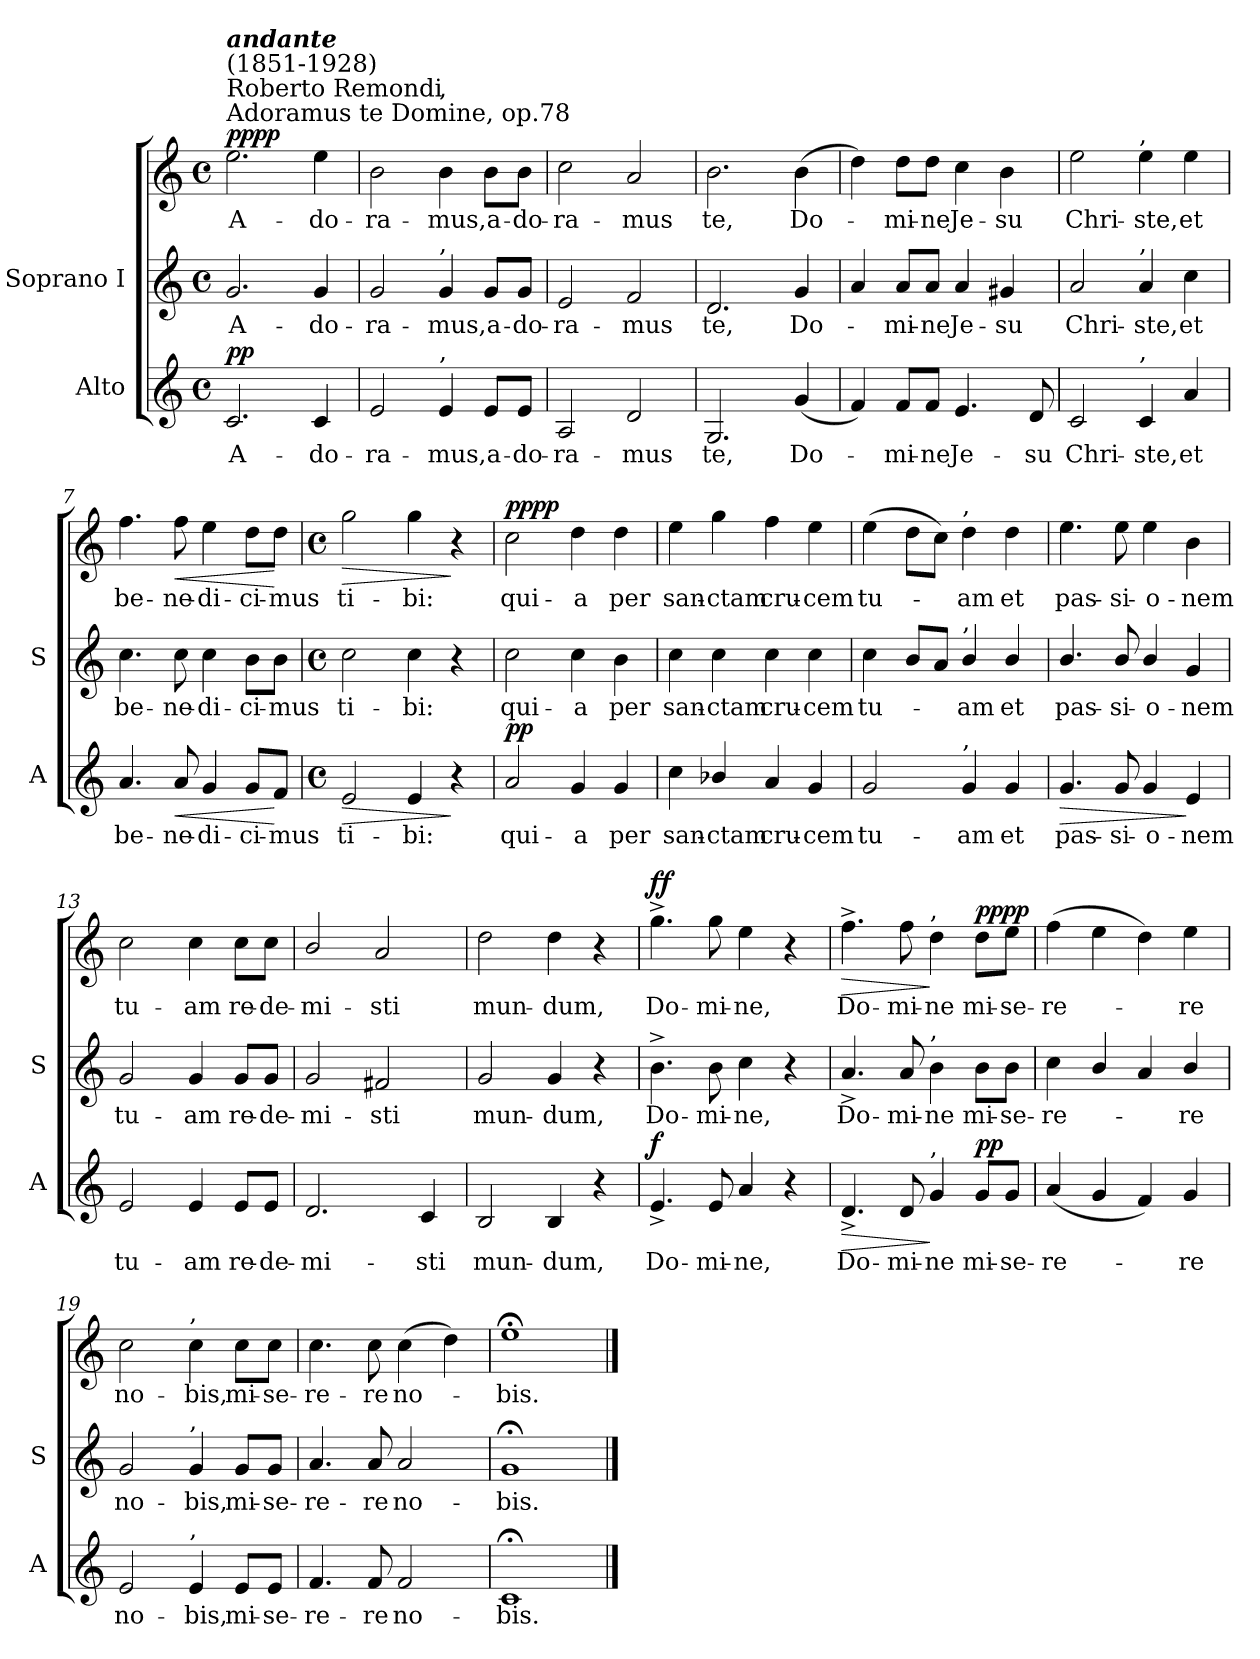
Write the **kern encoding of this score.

**kern	**text	**dynam	**kern	**text	**kern	**text	**dynam
*part2	*part2	*part2	*part1	*part1	*part1	*part1	*part1
*staff3	*staff3	*staff3	*staff2	*staff2	*staff1	*staff1	*staff1/2
*I"Alto	*	*	*I"Soprano I	*	*	*	*
*I'A	*	*	*I'S	*	*	*	*
*clefG2	*	*	*clefG2	*	*clefG2	*	*
*k[]	*	*	*k[]	*	*k[]	*	*
*M4/4	*	*	*M4/4	*	*M4/4	*	*
*met(c)	*	*	*met(c)	*	*met(c)	*	*
*MM69	*	*	*MM69	*	*MM69	*	*
=1	=1	=1	=1	=1	=1	=1	=1
!	!	!	!	!	!LO:TX:a:t=Adoramus te Domine, op.78	!	!
!	!	!	!	!	!LO:TX:a:t=Roberto Remondi	!	!
!	!	!	!	!	!LO:TX:a:t=(1851-1928)	!	!
!	!	!	!	!	!LO:TX:a:Bi:t=andante	!	!
!	!LO:LY:b	!LO:DY:b	!	!LO:LY:b	!	!LO:LY:b	!LO:DY:b=2
!	!	!	!	!	!	!	!LO:DY:n=1:b
2.c/	A-	pp	2.g/	-A-	2.ee\	A-	pp pp
!	!LO:LY:b	!	!	!LO:LY:b	!	!LO:LY:b	!
4c/	-do-	.	4g/	-do-	4ee\	-do-	.
=2	=2	=2	=2	=2	=2	=2	=2
!	!LO:LY:b	!	!	!LO:LY:b	!	!LO:LY:b	!
2e/	-ra-	.	2g/	-ra-	2b\	-ra-	.
!	!	!	!	!	!LO:TX:a:t=,	!	!
!	!	!	!LO:TX:a:t=,	!	!	!	!
!LO:TX:a:t=,	!	!	!	!	!	!	!
!	!LO:LY:b	!	!	!LO:LY:b	!	!LO:LY:b	!
4e/	-mus,	.	4g/	-mus,	4b\	-mus,	.
!	!LO:LY:b	!	!	!LO:LY:b	!	!LO:LY:b	!
8e/L	a-	.	8g/L	a-	8b\L	a-	.
!	!LO:LY:b	!	!	!LO:LY:b	!	!LO:LY:b	!
8e/J	-do-	.	8g/J	-do-	8b\J	-do-	.
=3	=3	=3	=3	=3	=3	=3	=3
!	!LO:LY:b	!	!	!LO:LY:b	!	!LO:LY:b	!
2A/	-ra-	.	2e/	ra-	2cc\	-ra-	.
!	!LO:LY:b	!	!	!LO:LY:b	!	!LO:LY:b	!
2d/	-mus	.	2f/	-mus	2a/	-mus	.
=4	=4	=4	=4	=4	=4	=4	=4
!	!LO:LY:b	!	!	!LO:LY:b	!	!LO:LY:b	!
2.G/	te,	.	2.d/	te,	2.b\	te,	.
!	!LO:LY:b	!	!	!LO:LY:b	!	!LO:LY:b	!
(<4g/	Do-	.	4g/	Do-	(>4b\	Do-	.
=5	=5	=5	=5	=5	=5	=5	=5
4f/)	.	.	4a/	.	4dd\)	.	.
!	!LO:LY:b	!	!	!LO:LY:b	!	!LO:LY:b	!
8f/L	mi-	.	8a/L	mi-	8dd\L	mi-	.
!	!LO:LY:b	!	!	!LO:LY:b	!	!LO:LY:b	!
8f/J	-ne	.	8a/J	-ne	8dd\J	-ne	.
!	!LO:LY:b	!	!	!LO:LY:b	!	!LO:LY:b	!
4.e/	Je-	.	4a/	Je-	4cc\	Je-	.
!	!	!	!	!LO:LY:b	!	!LO:LY:b	!
.	.	.	4g#X/	-su	4b\	-su	.
!	!LO:LY:b	!	!	!	!	!	!
8d/	-su	.	.	.	.	.	.
=6	=6	=6	=6	=6	=6	=6	=6
!	!LO:LY:b	!	!	!LO:LY:b	!	!LO:LY:b	!
2c/	Chri-	.	2a/	Chri-	2ee\	Chri-	.
!	!	!	!	!	!LO:TX:a:t=,	!	!
!	!	!	!LO:TX:a:t=,	!	!	!	!
!LO:TX:a:t=,	!	!	!	!	!	!	!
!	!LO:LY:b	!	!	!LO:LY:b	!	!LO:LY:b	!
4c/	-ste,	.	4a/	-ste,	4ee\	-ste,	.
!	!LO:LY:b	!	!	!LO:LY:b	!	!LO:LY:b	!
4a/	et	.	4cc\	et	4ee\	et	.
=7	=7	=7	=7	=7	=7	=7	=7
!	!LO:LY:b	!	!	!LO:LY:b	!	!LO:LY:b	!
4.a/	be-	.	4.cc\	be-	4.ff\	be-	.
!	!LO:LY:b	!LO:HP:b	!	!LO:LY:b	!	!LO:LY:b	!LO:HP:b
8a/	-ne-	<	8cc\	-ne-	8ff\	-ne-	<
!	!LO:LY:b	!	!	!LO:LY:b	!	!LO:LY:b	!
4g/	-di-	.	4cc\	-di-	4ee\	-di-	.
!	!LO:LY:b	!	!	!LO:LY:b	!	!LO:LY:b	!
8g/L	-ci-	.	8b\L	-ci-	8dd\L	-ci-	.
!	!LO:LY:b	!	!	!LO:LY:b	!	!LO:LY:b	!
8f/J	-mus	[	8b\J	-mus	8dd\J	-mus	[
!!LO:LB:g=z
=8	=8	=8	=8	=8	=8	=8	=8
*M4/4	*	*	*M4/4	*	*M4/4	*	*
*met(c)	*	*	*met(c)	*	*met(c)	*	*
!	!LO:LY:b	!LO:HP:b	!	!LO:LY:b	!	!LO:LY:b	!LO:HP:b
2e/	ti-	>	2cc\	ti-	2gg\	ti-	>
!	!LO:LY:b	!	!	!LO:LY:b	!	!LO:LY:b	!
4e/	-bi:	.	4cc\	-bi:	4gg\	-bi:	.
4r	.	]	4r	.	4r	.	]
=9	=9	=9	=9	=9	=9	=9	=9
!	!LO:LY:b	!LO:DY:b	!	!LO:LY:b	!	!LO:LY:b	!LO:DY:b=2
!	!	!	!	!	!	!	!LO:DY:n=1:b
2a/	qui-	pp	2cc\	qui-	2cc\	qui-	pp pp
!	!LO:LY:b	!	!	!LO:LY:b	!	!LO:LY:b	!
4g/	-a	.	4cc\	-a	4dd\	-a	.
!	!LO:LY:b	!	!	!LO:LY:b	!	!LO:LY:b	!
4g/	per	.	4b\	per	4dd\	per	.
=10	=10	=10	=10	=10	=10	=10	=10
!	!LO:LY:b	!	!	!LO:LY:b	!	!LO:LY:b	!
4cc\	san-	.	4cc\	san-	4ee\	san-	.
!	!LO:LY:b	!	!	!LO:LY:b	!	!LO:LY:b	!
4b-X/	-ctam	.	4cc\	-ctam	4gg\	-ctam	.
!	!LO:LY:b	!	!	!LO:LY:b	!	!LO:LY:b	!
4a/	cru-	.	4cc\	cru-	4ff\	cru-	.
!	!LO:LY:b	!	!	!LO:LY:b	!	!LO:LY:b	!
4g/	-cem	.	4cc\	-cem	4ee\	-cem	.
=11	=11	=11	=11	=11	=11	=11	=11
!	!LO:LY:b	!	!	!LO:LY:b	!	!LO:LY:b	!
2g/	tu-	.	4cc\	tu-	(>4ee\	tu-	.
.	.	.	8b/L	.	8dd\L	.	.
.	.	.	8a/J	.	8cc\J)	.	.
!	!	!	!	!	!LO:TX:a:t=,	!	!
!	!	!	!LO:TX:a:t=,	!	!	!	!
!LO:TX:a:t=,	!	!	!	!	!	!	!
!	!LO:LY:b	!	!	!LO:LY:b	!	!LO:LY:b	!
4g/	-am	.	4b/	am	4dd\	am	.
!	!LO:LY:b	!	!	!LO:LY:b	!	!LO:LY:b	!
4g/	et	.	4b/	et	4dd\	et	.
=12	=12	=12	=12	=12	=12	=12	=12
!	!LO:LY:b	!LO:HP:b	!	!LO:LY:b	!	!LO:LY:b	!
4.g/	pas-	>	4.b/	pas-	4.ee\	pas-	.
!	!LO:LY:b	!	!	!LO:LY:b	!	!LO:LY:b	!
8g/	-si-	.	8b/	-si-	8ee\	-si-	.
!	!LO:LY:b	!	!	!LO:LY:b	!	!LO:LY:b	!
4g/	-o-	.	4b/	-o-	4ee\	-o-	.
!	!LO:LY:b	!	!	!LO:LY:b	!	!LO:LY:b	!
4e/	-nem	]	4g/	-nem	4b\	-nem	.
=13	=13	=13	=13	=13	=13	=13	=13
!	!LO:LY:b	!	!	!LO:LY:b	!	!LO:LY:b	!
2e/	tu-	.	2g/	-tu-	2cc\	tu-	.
!	!LO:LY:b	!	!	!LO:LY:b	!	!LO:LY:b	!
4e/	-am	.	4g/	-am	4cc\	-am	.
!	!LO:LY:b	!	!	!LO:LY:b	!	!LO:LY:b	!
8e/L	re-	.	8g/L	re-	8cc\L	re-	.
!	!LO:LY:b	!	!	!LO:LY:b	!	!LO:LY:b	!
8e/J	-de-	.	8g/J	-de-	8cc\J	-de-	.
=14	=14	=14	=14	=14	=14	=14	=14
!	!LO:LY:b	!	!	!LO:LY:b	!	!LO:LY:b	!
2.d/	-mi-	.	2g/	mi-	2b/	-mi-	.
!	!	!	!	!LO:LY:b	!	!LO:LY:b	!
.	.	.	2f#X/	-sti	2a/	-sti	.
!	!LO:LY:b	!	!	!	!	!	!
4c/	-sti	.	.	.	.	.	.
=15	=15	=15	=15	=15	=15	=15	=15
!	!LO:LY:b	!	!	!LO:LY:b	!	!LO:LY:b	!
2B/	mun-	.	2g/	mun-	2dd\	mun-	.
!	!LO:LY:b	!	!	!LO:LY:b	!	!LO:LY:b	!
4B/	-dum,	.	4g/	-dum,	4dd\	-dum,	.
4r	.	.	4r	.	4r	.	.
!!LO:LB:g=z
=16	=16	=16	=16	=16	=16	=16	=16
!	!LO:LY:b	!LO:DY:b	!	!LO:LY:b	!	!LO:LY:b	!LO:DY:b=2
!	!	!	!	!	!	!	!LO:DY:n=1:b
4.e^/	Do-	f	4.b^\	Do-	4.gg^\	Do-	f f
!	!LO:LY:b	!	!	!LO:LY:b	!	!LO:LY:b	!
8e/	-mi-	.	8b\	-mi-	8gg\	-mi-	.
!	!LO:LY:b	!	!	!LO:LY:b	!	!LO:LY:b	!
4a/	-ne,	.	4cc\	-ne,	4ee\	-ne,	.
4r	.	.	4r	.	4r	.	.
=17	=17	=17	=17	=17	=17	=17	=17
!	!LO:LY:b	!LO:HP:b	!	!LO:LY:b	!	!LO:LY:b	!LO:HP:b
4.d^/	Do-	>	4.a^/	-Do-	4.ff^\	Do-	>
!	!LO:LY:b	!	!	!LO:LY:b	!	!LO:LY:b	!
8d/	-mi-	.	8a/	-mi-	8ff\	-mi-	.
!	!	!	!	!	!LO:TX:a:t=,	!	!
!	!	!	!LO:TX:a:t=,	!	!	!	!
!LO:TX:a:t=,	!	!	!	!	!	!	!
!	!LO:LY:b	!	!	!LO:LY:b	!	!LO:LY:b	!
4g/	-ne	]	4b\	-ne	4dd\	-ne	]
!	!LO:LY:b	!LO:DY:b	!	!LO:LY:b	!	!LO:LY:b	!LO:DY:b=2
!	!	!	!	!	!	!	!LO:DY:n=1:b
8g/L	mi-	pp	8b\L	mi-	8dd\L	mi-	pp pp
!	!LO:LY:b	!	!	!LO:LY:b	!	!LO:LY:b	!
8g/J	-se-	.	8b\J	-se-	8ee\J	-se-	.
=18	=18	=18	=18	=18	=18	=18	=18
!	!LO:LY:b	!	!	!LO:LY:b	!	!LO:LY:b	!
(<4a/	-re-	.	4cc\	re-	(>4ff\	-re-	.
4g/	.	.	4b/	.	4ee\	.	.
4f/)	.	.	4a/	.	4dd\)	.	.
!	!LO:LY:b	!	!	!LO:LY:b	!	!LO:LY:b	!
4g/	re	.	4b/	re	4ee\	re	.
=19	=19	=19	=19	=19	=19	=19	=19
!	!LO:LY:b	!	!	!LO:LY:b	!	!LO:LY:b	!
2e/	no-	.	2g/	-no-	2cc\	no-	.
!	!	!	!	!	!LO:TX:a:t=,	!	!
!	!	!	!LO:TX:a:t=,	!	!	!	!
!LO:TX:a:t=,	!	!	!	!	!	!	!
!	!LO:LY:b	!	!	!LO:LY:b	!	!LO:LY:b	!
4e/	-bis,	.	4g/	-bis,	4cc\	-bis,	.
!	!LO:LY:b	!	!	!LO:LY:b	!	!LO:LY:b	!
8e/L	mi-	.	8g/L	mi-	8cc\L	mi-	.
!	!LO:LY:b	!	!	!LO:LY:b	!	!LO:LY:b	!
8e/J	-se-	.	8g/J	-se-	8cc\J	-se-	.
=20	=20	=20	=20	=20	=20	=20	=20
!	!LO:LY:b	!	!	!LO:LY:b	!	!LO:LY:b	!
4.f/	-re-	.	4.a/	re-	4.cc\	-re-	.
!	!LO:LY:b	!	!	!LO:LY:b	!	!LO:LY:b	!
8f/	-re	.	8a/	-re	8cc\	-re	.
!	!LO:LY:b	!	!	!LO:LY:b	!	!LO:LY:b	!
2f/	no-	.	2a/	no-	(>4cc\	no-	.
.	.	.	.	.	4dd\)	.	.
=21	=21	=21	=21	=21	=21	=21	=21
!	!LO:LY:b	!	!	!LO:LY:b	!	!LO:LY:b	!
1c;<	-bis.	.	1g;<	bis.	1ee;<	-bis.	.
==	==	==	==	==	==	==	==
*-	*-	*-	*-	*-	*-	*-	*-
